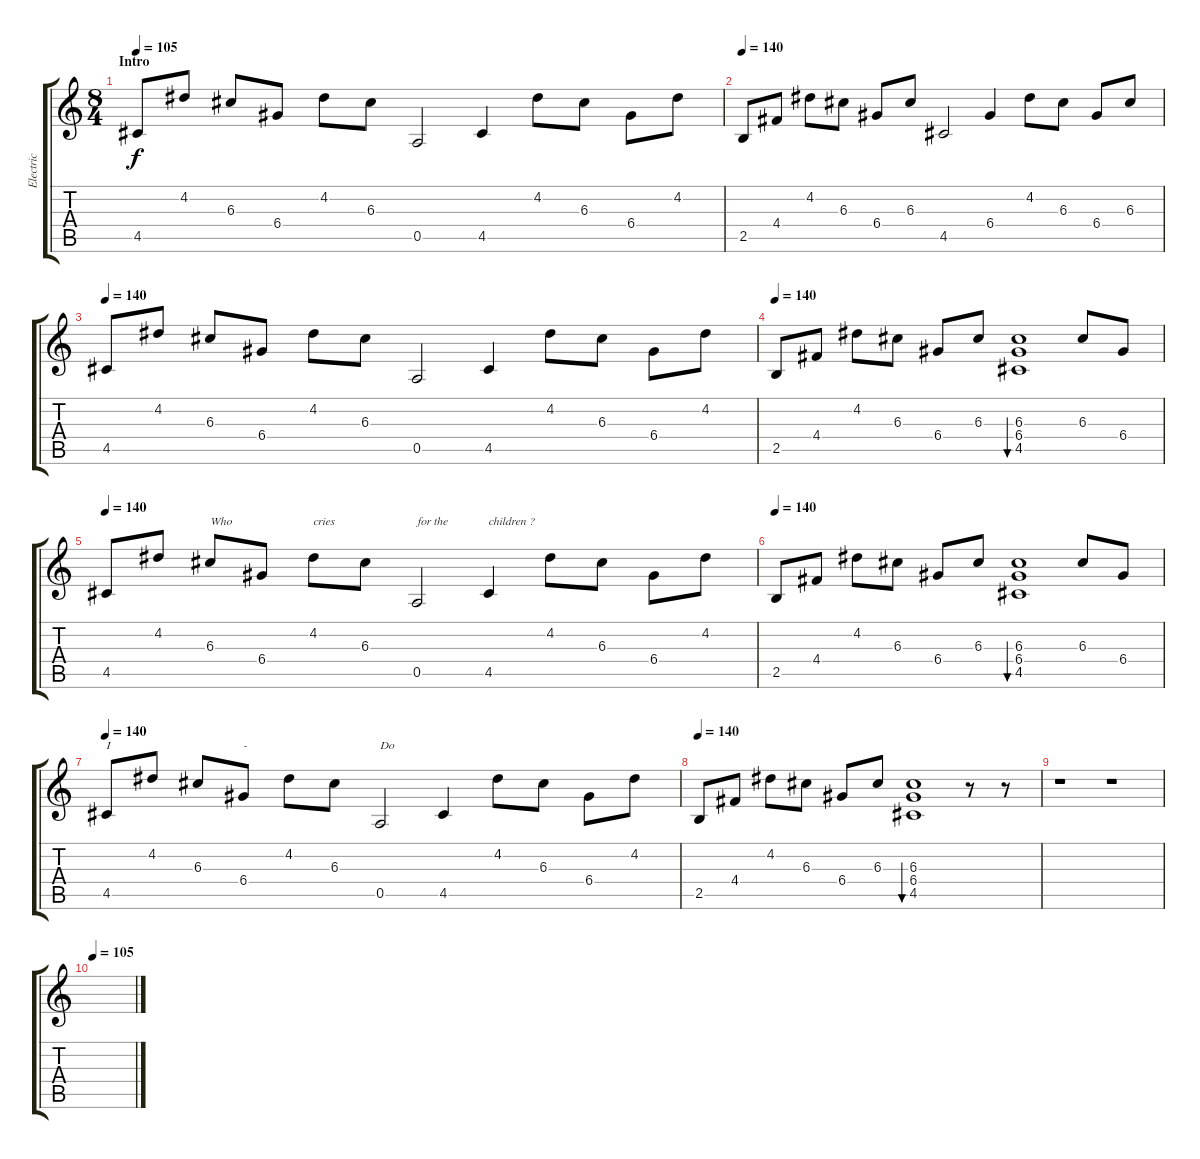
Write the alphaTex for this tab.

\track ("Electric" "Electric") {instrument electricguitarclean}
\staff {score tabs}
\tuning (E4 B3 G3 D3 A2 E2) {hide}
\ts (8 4)
\section ("" "Intro")
\tempo 105
\tempo 140
\tempo 105
\clef g2
\ks c
4.5.8{dy f instrument electricguitarclean} 4.2.8 6.3.8 6.4.8 4.2.8 6.3.8 0.5.2 4.5.4 4.2.8 6.3.8 6.4.8 4.2.8 |
\tempo 140
2.5.8 4.4.8 4.2.8 6.3.8 6.4.8 6.3.8 4.5.2 6.4.4 4.2.8 6.3.8 6.4.8 6.3.8 |
\tempo 140
4.5.8 4.2.8 6.3.8 6.4.8 4.2.8 6.3.8 0.5.2 4.5.4 4.2.8 6.3.8 6.4.8 4.2.8 |
\tempo 140
2.5.8 4.4.8 4.2.8 6.3.8 6.4.8 6.3.8 (6.3 6.4 4.5).1{bu 120} 6.3.8 6.4.8 |
\tempo 140
4.5.8 4.2.8 6.3.8{txt "Who"} 6.4.8 4.2.8{txt "cries"} 6.3.8 0.5.2{txt "for the"} 4.5.4{txt "children ?"} 4.2.8 6.3.8 6.4.8 4.2.8 |
\tempo 140
2.5.8 4.4.8 4.2.8 6.3.8 6.4.8 6.3.8 (6.3 6.4 4.5).1{bu 120} 6.3.8 6.4.8 |
\tempo 140
4.5.8{txt "I"} 4.2.8 6.3.8 6.4.8{txt "-"} 4.2.8 6.3.8 0.5.2{txt "Do"} 4.5.4 4.2.8 6.3.8 6.4.8 4.2.8 |
\tempo 140
2.5.8 4.4.8 4.2.8 6.3.8 6.4.8 6.3.8 (6.3 6.4 4.5).1{bu 120} r.8 r.8 |
r.1 r.1 |
\tempo 105
